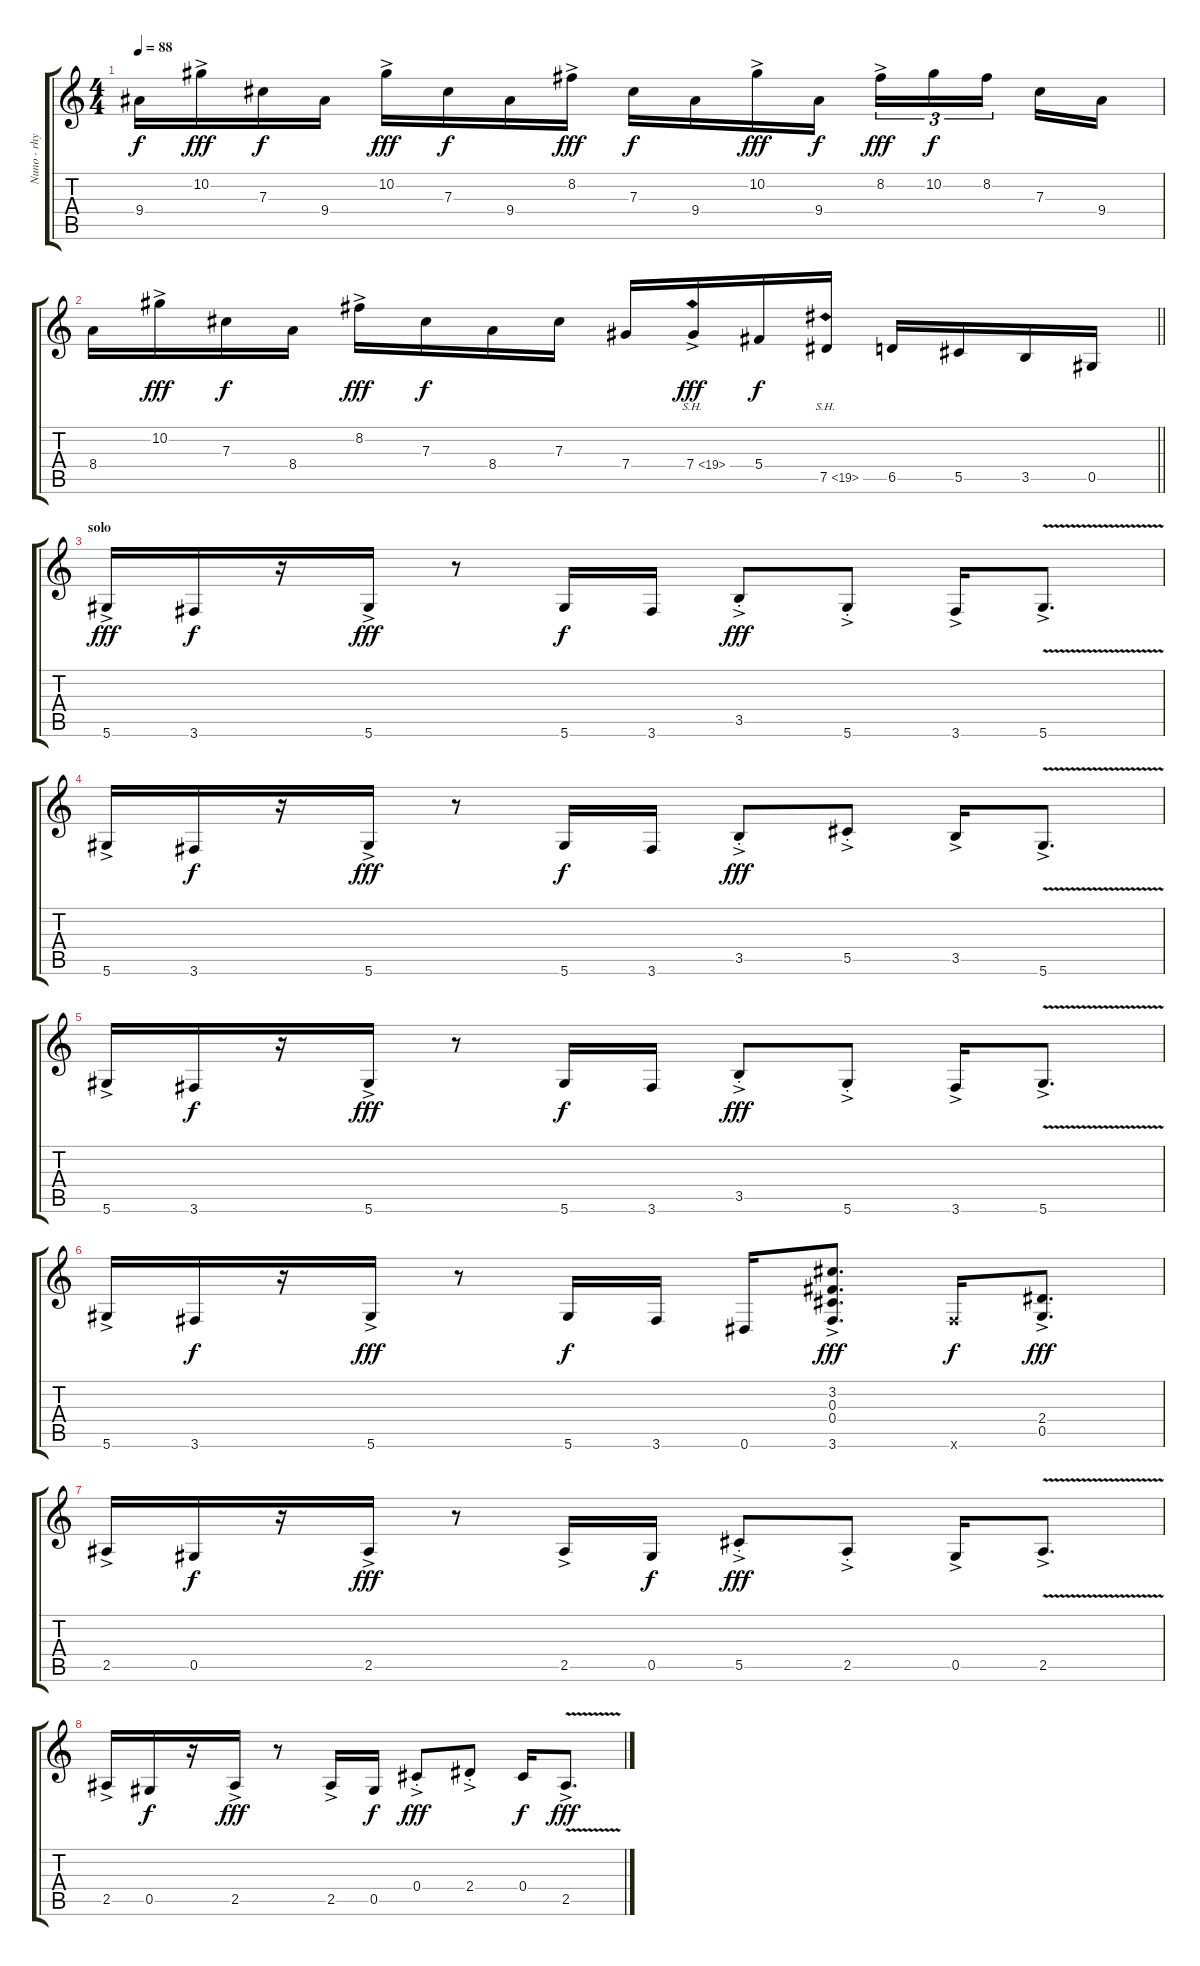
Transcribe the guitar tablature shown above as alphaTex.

\track ("Nuno - rhythm" "Nuno - rhy") {instrument distortionguitar}
\staff {score tabs}
\tuning (Eb4 Bb3 Gb3 Db3 Ab2 Eb2) {hide}
\ts (4 4)
\tempo 88
\clef g2
\ks c
9.4.16{dy f} 10.2{ac}.16{dy fff} 7.3.16{dy f} 9.4.16 10.2{ac}.16{dy fff} 7.3.16{dy f} 9.4.16 8.2{ac}.16{dy fff} 7.3.16{dy f} 9.4.16 10.2{ac}.16{dy fff} 9.4.16{dy f} 8.2{ac}.16{tu (3 2) dy fff} 10.2.16{tu (3 2) dy f} 8.2.16{tu (3 2) beam splitsecondary} 7.3.16 9.4.16 |
\barLineRight lightlight
8.4.16 10.2{ac}.16{dy fff} 7.3.16{dy f} 8.4.16 8.2{ac}.16{dy fff} 7.3.16{dy f} 8.4.16 7.3.16 7.4.16 7.4{sh 12 ac}.16{dy fff} 5.4.16{dy f} 7.5{sh 12}.16 6.5.16 5.5.16 3.5.16 0.5.16 |
\section ("" "solo")
5.6{ac}.16{dy fff volume 11} 3.6.16{dy f} r.16 5.6{ac}.16{dy fff} r.8 5.6.16{dy f} 3.6.16 3.5{ac st}.8{dy fff} 5.6{ac st}.8 3.6{ac}.16 5.6{v ac}.8{d} |
5.6{ac}.16 3.6.16{dy f} r.16 5.6{ac}.16{dy fff} r.8 5.6.16{dy f} 3.6.16 3.5{ac st}.8{dy fff} 5.5{ac st}.8 3.5{ac}.16 5.6{v ac}.8{d} |
5.6{ac}.16 3.6.16{dy f} r.16 5.6{ac}.16{dy fff} r.8 5.6.16{dy f} 3.6.16 3.5{ac st}.8{dy fff} 5.6{ac st}.8 3.6{ac}.16 5.6{v ac}.8{d} |
5.6{ac}.16 3.6.16{dy f} r.16 5.6{ac}.16{dy fff} r.8 5.6.16{dy f} 3.6.16 0.6.16 (3.2{ac} 0.3{ac} 0.4{ac} 3.6{ac}).8{d dy fff} 3.6{x}.16{dy f} (2.4{ac} 0.5{ac}).8{d dy fff} |
2.5{ac}.16 0.5.16{dy f} r.16 2.5{ac}.16{dy fff} r.8 2.5{ac}.16 0.5.16{dy f} 5.5{ac st}.8{dy fff} 2.5{ac st}.8 0.5{ac}.16 2.5{v ac}.8{d} |
2.5{ac}.16 0.5.16{dy f} r.16 2.5{ac}.16{dy fff} r.8 2.5{ac}.16 0.5.16{dy f} 0.4{ac st}.8{dy fff} 2.4{ac st}.8 0.4.16{dy f} 2.5{v ac}.8{d dy fff}
